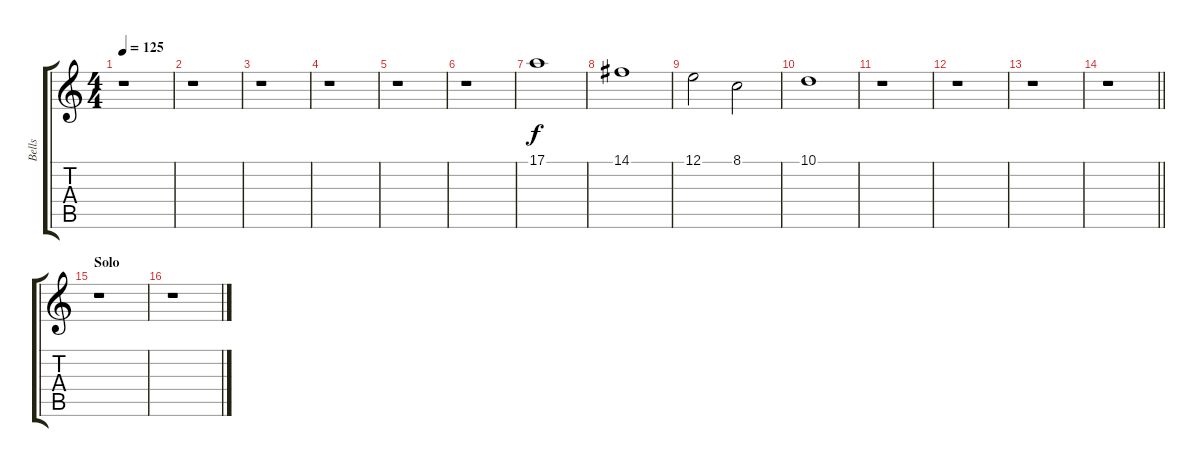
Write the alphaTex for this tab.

\track ("Bells" "Bells") {instrument tubularbells}
\staff {score tabs}
\tuning (E4 B3 G3 D3 A2 E2) {hide}
\ts (4 4)
\tempo 125
\clef g2
\ks c
r.1{dy f} |
r.1 |
r.1 |
r.1 |
r.1 |
r.1 |
17.1.1 |
14.1.1 |
12.1.2 8.1.2 |
10.1.1 |
r.1 |
r.1 |
r.1 |
\barLineRight lightlight
r.1 |
\section ("" "Solo")
r.1 |
r.1
